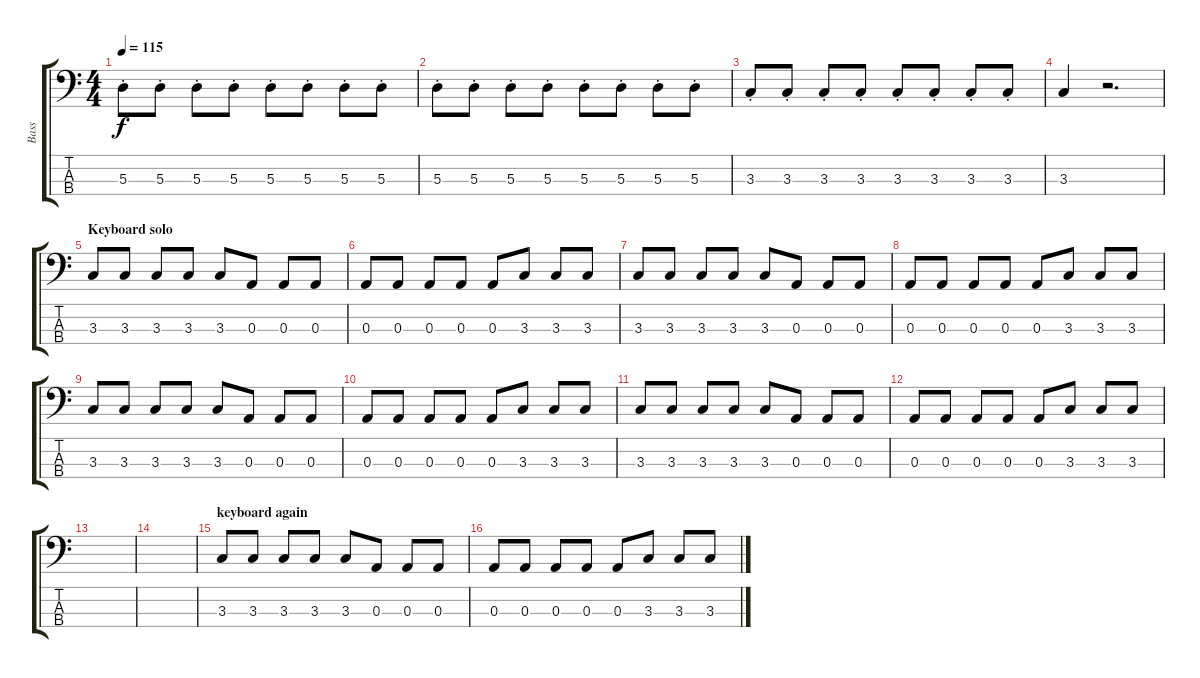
\track ("Bass" "Bass") {instrument electricbasspick}
\staff {score tabs}
\tuning (G2 D2 A1 E1) {hide}
\ts (4 4)
\tempo 115
\clef f4
\ks c
5.3{st}.8{dy f} 5.3{st}.8 5.3{st}.8 5.3{st}.8 5.3{st}.8 5.3{st}.8 5.3{st}.8 5.3{st}.8 |
5.3{st}.8 5.3{st}.8 5.3{st}.8 5.3{st}.8 5.3{st}.8 5.3{st}.8 5.3{st}.8 5.3{st}.8 |
3.3{st}.8 3.3{st}.8 3.3{st}.8 3.3{st}.8 3.3{st}.8 3.3{st}.8 3.3{st}.8 3.3{st}.8 |
3.3.4 r.2{d} |
\section ("" "Keyboard solo")
3.3.8 3.3.8 3.3.8 3.3.8 3.3.8 0.3.8 0.3.8 0.3.8 |
0.3.8 0.3.8 0.3.8 0.3.8 0.3.8 3.3.8 3.3.8 3.3.8 |
3.3.8 3.3.8 3.3.8 3.3.8 3.3.8 0.3.8 0.3.8 0.3.8 |
0.3.8 0.3.8 0.3.8 0.3.8 0.3.8 3.3.8 3.3.8 3.3.8 |
3.3.8 3.3.8 3.3.8 3.3.8 3.3.8 0.3.8 0.3.8 0.3.8 |
0.3.8 0.3.8 0.3.8 0.3.8 0.3.8 3.3.8 3.3.8 3.3.8 |
3.3.8 3.3.8 3.3.8 3.3.8 3.3.8 0.3.8 0.3.8 0.3.8 |
0.3.8 0.3.8 0.3.8 0.3.8 0.3.8 3.3.8 3.3.8 3.3.8 |
|
|
\section ("" "keyboard again")
3.3.8 3.3.8 3.3.8 3.3.8 3.3.8 0.3.8 0.3.8 0.3.8 |
0.3.8 0.3.8 0.3.8 0.3.8 0.3.8 3.3.8 3.3.8 3.3.8
